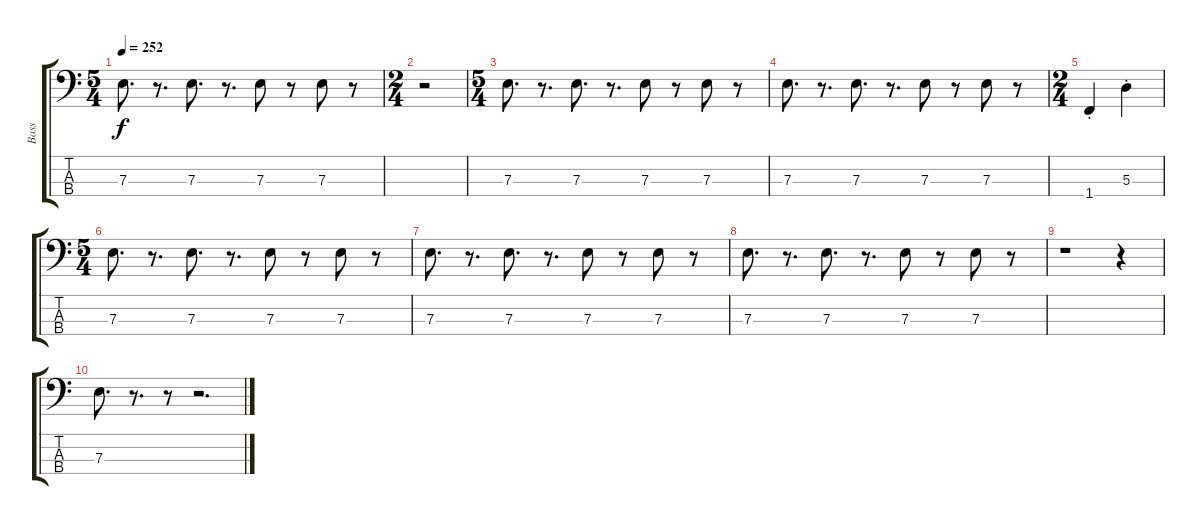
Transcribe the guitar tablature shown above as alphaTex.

\track ("Bass" "Bass") {instrument electricbasspick}
\staff {score tabs}
\tuning (G2 D2 A1 E1) {hide}
\ts (5 4)
\tempo 252
\clef f4
\ks c
7.3.8{d dy f} r.8{d} 7.3.8{d} r.8{d} 7.3.8 r.8 7.3.8 r.8 |
\ts (2 4)
r.2 |
\ts (5 4)
7.3.8{d} r.8{d} 7.3.8{d} r.8{d} 7.3.8 r.8 7.3.8 r.8 |
7.3.8{d} r.8{d} 7.3.8{d} r.8{d} 7.3.8 r.8 7.3.8 r.8 |
\ts (2 4)
1.4{st}.4 5.3{st}.4 |
\ts (5 4)
7.3.8{d} r.8{d} 7.3.8{d} r.8{d} 7.3.8 r.8 7.3.8 r.8 |
7.3.8{d} r.8{d} 7.3.8{d} r.8{d} 7.3.8 r.8 7.3.8 r.8 |
7.3.8{d} r.8{d} 7.3.8{d} r.8{d} 7.3.8 r.8 7.3.8 r.8 |
r.1 r.4 |
7.3.8{d} r.8{d} r.8 r.2{d}
